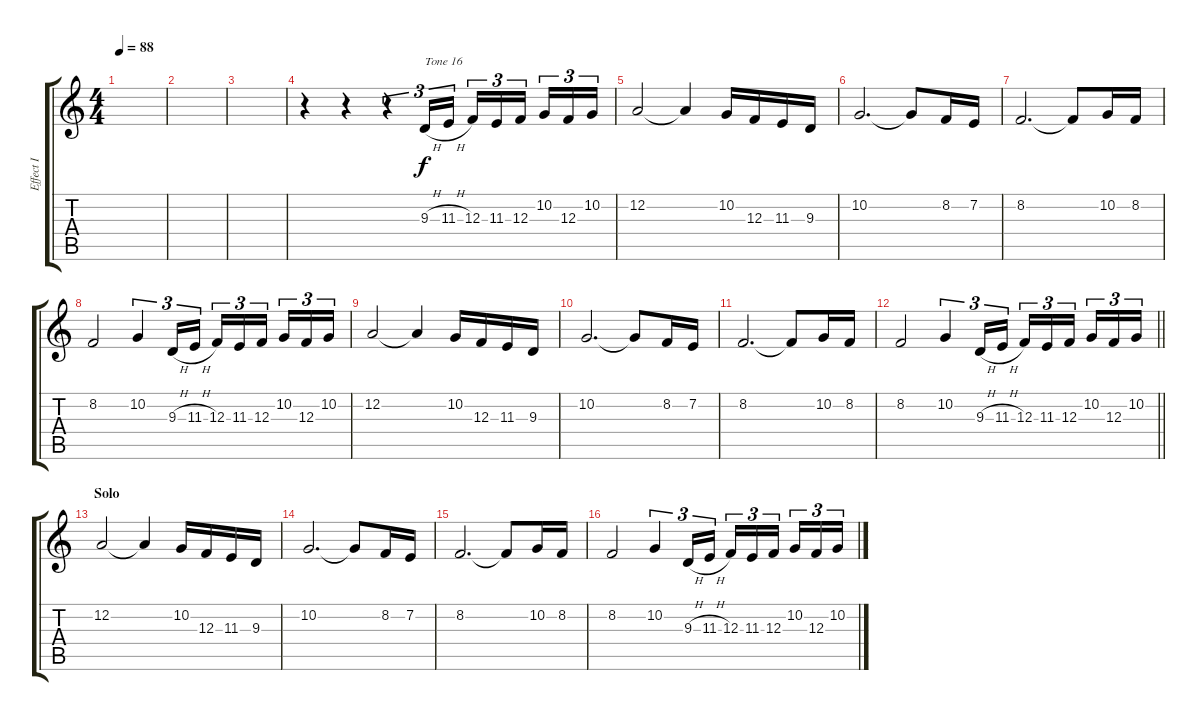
\track ("Effect I" "Effect I") {instrument stringensemble1}
\staff {score tabs}
\tuning (D4 A3 F3 C3 G2 D2) {hide}
\ts (4 4)
\tempo 88
\clef g2
\ks c
|
|
|
r.4 r.4 r.4{tu (3 2)} 9.3{h}.16{tu (3 2) txt "Tone 16" volume 16 balance 0 instrument stringensemble1} 11.3{h}.16{tu (3 2)} 12.3.16{tu (3 2)} 11.3.16{tu (3 2)} 12.3.16{tu (3 2) beam splitsecondary} 10.2.16{tu (3 2)} 12.3.16{tu (3 2)} 10.2.16{tu (3 2)} |
12.2.2 12.2{t}.4 10.2.16 12.3.16 11.3.16 9.3.16 |
10.2.2{d} 10.2{t}.8 8.2.16 7.2.16 |
8.2.2{d} 8.2{t}.8 10.2.16 8.2.16 |
8.2.2 10.2.4{tu (3 2)} 9.3{h}.16{tu (3 2)} 11.3{h}.16{tu (3 2)} 12.3.16{tu (3 2)} 11.3.16{tu (3 2)} 12.3.16{tu (3 2) beam splitsecondary} 10.2.16{tu (3 2)} 12.3.16{tu (3 2)} 10.2.16{tu (3 2)} |
12.2.2 12.2{t}.4 10.2.16 12.3.16 11.3.16 9.3.16 |
10.2.2{d} 10.2{t}.8 8.2.16 7.2.16 |
8.2.2{d} 8.2{t}.8 10.2.16 8.2.16 |
\barLineRight lightlight
8.2.2 10.2.4{tu (3 2)} 9.3{h}.16{tu (3 2)} 11.3{h}.16{tu (3 2)} 12.3.16{tu (3 2)} 11.3.16{tu (3 2)} 12.3.16{tu (3 2) beam splitsecondary} 10.2.16{tu (3 2)} 12.3.16{tu (3 2)} 10.2.16{tu (3 2)} |
\section ("" "Solo")
12.2.2{volume 12} 12.2{t}.4 10.2.16 12.3.16 11.3.16 9.3.16 |
10.2.2{d} 10.2{t}.8 8.2.16 7.2.16 |
8.2.2{d} 8.2{t}.8 10.2.16 8.2.16 |
8.2.2 10.2.4{tu (3 2)} 9.3{h}.16{tu (3 2)} 11.3{h}.16{tu (3 2)} 12.3.16{tu (3 2)} 11.3.16{tu (3 2)} 12.3.16{tu (3 2) beam splitsecondary} 10.2.16{tu (3 2)} 12.3.16{tu (3 2)} 10.2.16{tu (3 2)}
